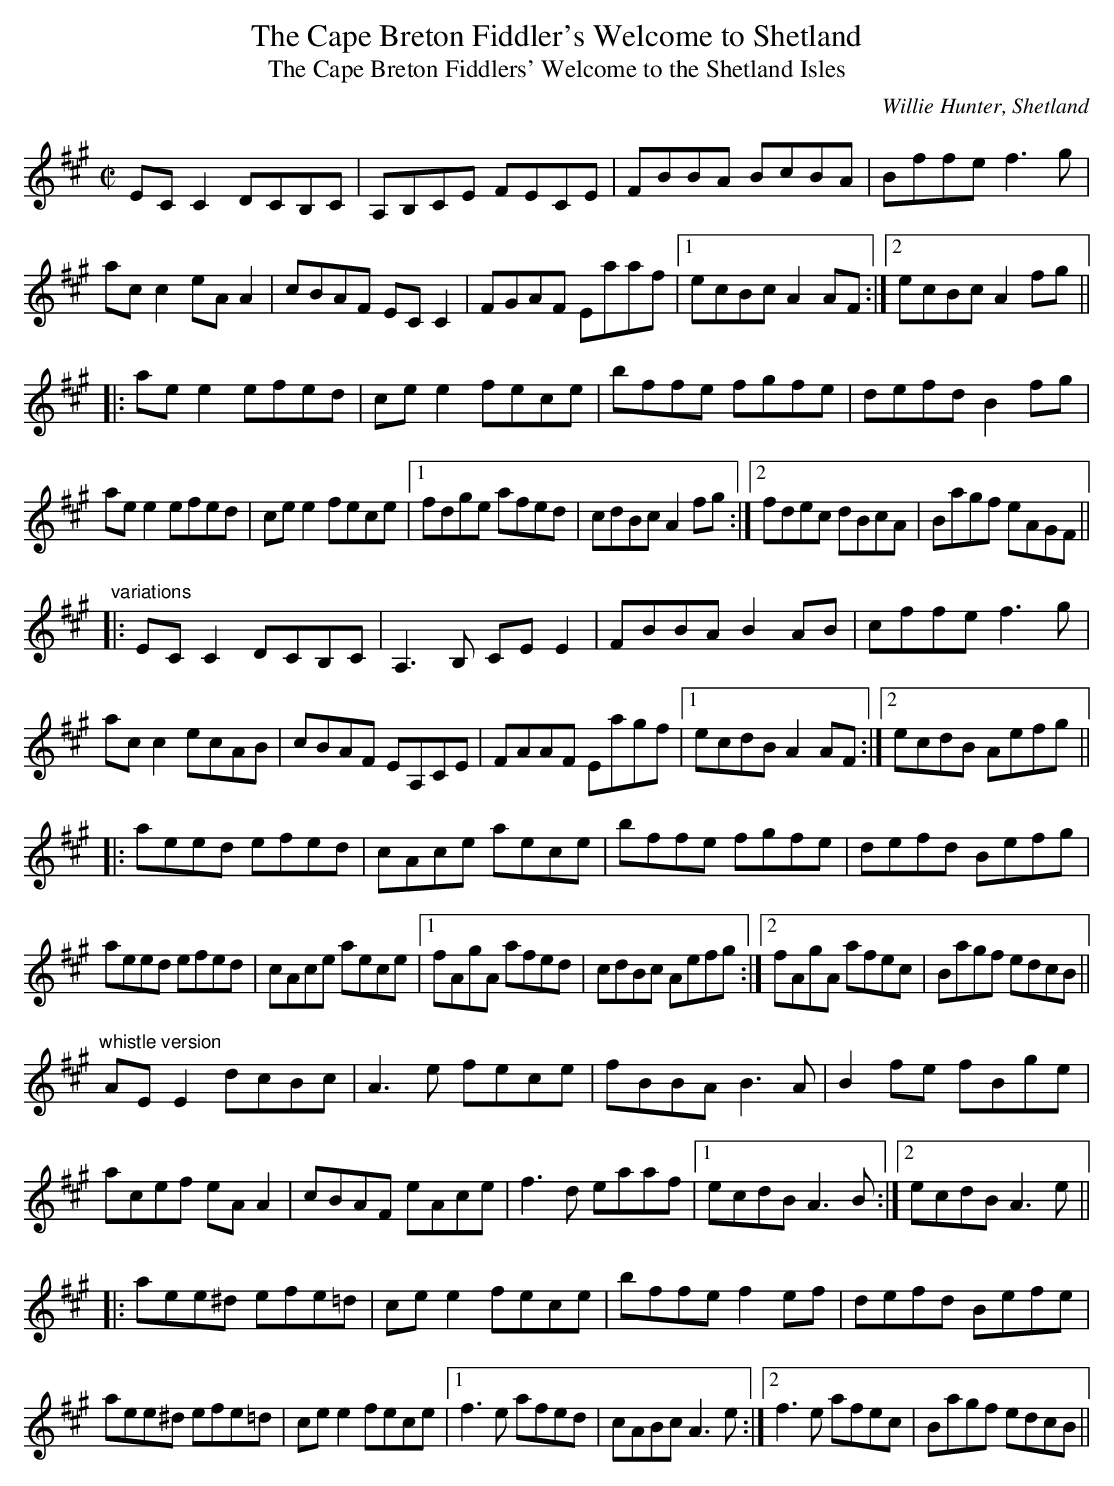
X:1
T:Cape Breton Fiddler's Welcome to Shetland, The
T:Cape Breton Fiddlers' Welcome to the Shetland Isles, The
C:Willie Hunter, Shetland
M:C|
K:A
ECC2 DCB,C|A,B,CE FECE|FBBA BcBA|Bffe f3g|
acc2 eAA2|cBAF ECC2|FGAF Eaaf|1 ecBc A2AF:|2 ecBc A2fg||
|:aee2 efed|cee2 fece|bffe fgfe|defd B2fg|
aee2 efed|cee2 fece|1 fdge afed|cdBc A2fg:|2 fdec dBcA|Bagf eAGF||
"variations"
|:ECC2 DCB,C|A,3B, CEE2|FBBA B2AB|cffe f3g|
acc2 ecAB|cBAF EA,CE|FAAF Eagf|1 ecdB A2AF:|2 ecdB Aefg||
|:aeed efed|cAce aece|bffe fgfe|defd Befg|
aeed efed|cAce aece|1 fAgA afed|cdBc Aefg:|2 fAgA afec|Bagf edcB||
"whistle version"
AEE2 dcBc|A3e fece|fBBA B3A|B2fe fBge|
acef eAA2|cBAF eAce|f3d eaaf|1 ecdB A3B:|2 ecdB A3e||
|:aee^d efe=d|cee2 fece|bffe f2ef|defd Befe|
aee^d efe=d|cee2 fece|1 f3e afed|cABc A3e:|2 f3e afec|Bagf edcB||
